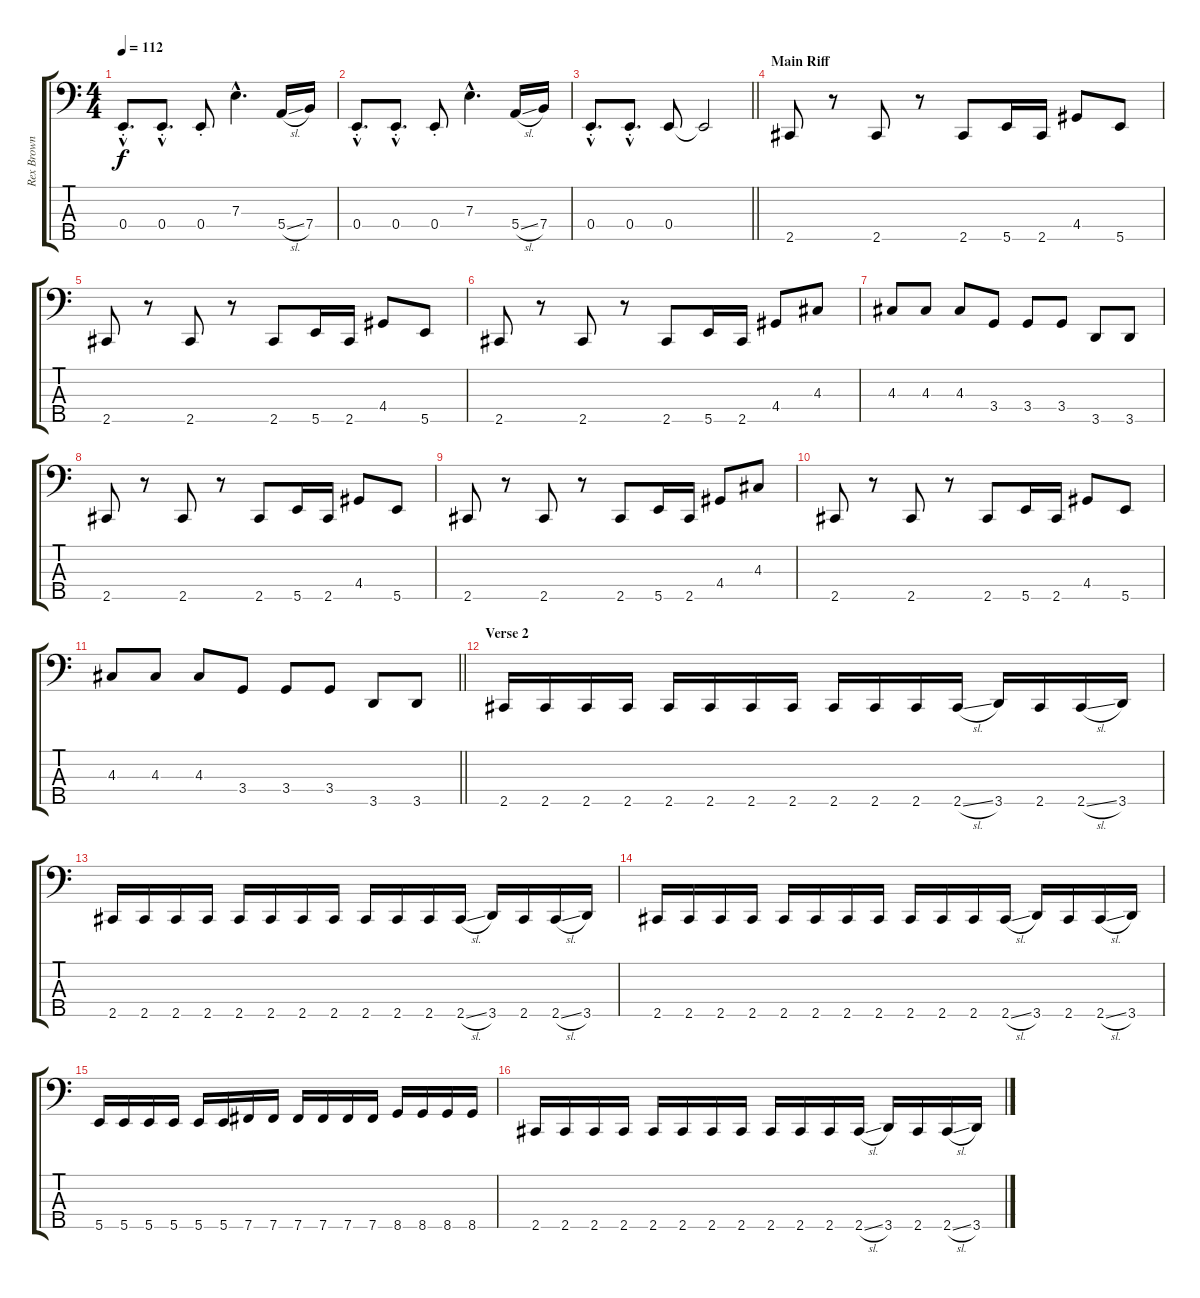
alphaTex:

\track ("Rex Brown" "Rex Brown") {instrument electricbasspick}
\staff {score tabs}
\tuning (G2 D2 A1 E1 B0) {hide}
\ts (4 4)
\tempo 112
\clef f4
\ks c
0.4{hac st}.8{d dy f} 0.4{hac st}.8{d} 0.4{st}.8 7.3{hac}.4{d} 5.4{sl}.16 7.4.16 |
0.4{hac st}.8{d} 0.4{hac st}.8{d} 0.4{st}.8 7.3{hac}.4{d} 5.4{sl}.16 7.4.16 |
\barLineRight lightlight
0.4{hac st}.8{d} 0.4{hac st}.8{d} 0.4.8 0.4{t}.2 |
\section ("" "Main Riff")
2.5.8 r.8 2.5.8 r.8 2.5.8 5.5.16 2.5.16 4.4.8 5.5.8 |
2.5.8 r.8 2.5.8 r.8 2.5.8 5.5.16 2.5.16 4.4.8 5.5.8 |
2.5.8 r.8 2.5.8 r.8 2.5.8 5.5.16 2.5.16 4.4.8 4.3.8 |
4.3.8 4.3.8 4.3.8 3.4.8 3.4.8 3.4.8 3.5.8 3.5.8 |
2.5.8 r.8 2.5.8 r.8 2.5.8 5.5.16 2.5.16 4.4.8 5.5.8 |
2.5.8 r.8 2.5.8 r.8 2.5.8 5.5.16 2.5.16 4.4.8 4.3.8 |
2.5.8 r.8 2.5.8 r.8 2.5.8 5.5.16 2.5.16 4.4.8 5.5.8 |
\barLineRight lightlight
4.3.8 4.3.8 4.3.8 3.4.8 3.4.8 3.4.8 3.5.8 3.5.8 |
\section ("" "Verse 2")
2.5.16 2.5.16 2.5.16 2.5.16 2.5.16 2.5.16 2.5.16 2.5.16 2.5.16 2.5.16 2.5.16 2.5{sl}.16 3.5.16 2.5.16 2.5{sl}.16 3.5.16 |
2.5.16 2.5.16 2.5.16 2.5.16 2.5.16 2.5.16 2.5.16 2.5.16 2.5.16 2.5.16 2.5.16 2.5{sl}.16 3.5.16 2.5.16 2.5{sl}.16 3.5.16 |
2.5.16 2.5.16 2.5.16 2.5.16 2.5.16 2.5.16 2.5.16 2.5.16 2.5.16 2.5.16 2.5.16 2.5{sl}.16 3.5.16 2.5.16 2.5{sl}.16 3.5.16 |
5.5.16 5.5.16 5.5.16 5.5.16 5.5.16 5.5.16 7.5.16 7.5.16 7.5.16 7.5.16 7.5.16 7.5.16 8.5.16 8.5.16 8.5.16 8.5.16 |
2.5.16 2.5.16 2.5.16 2.5.16 2.5.16 2.5.16 2.5.16 2.5.16 2.5.16 2.5.16 2.5.16 2.5{sl}.16 3.5.16 2.5.16 2.5{sl}.16 3.5.16
